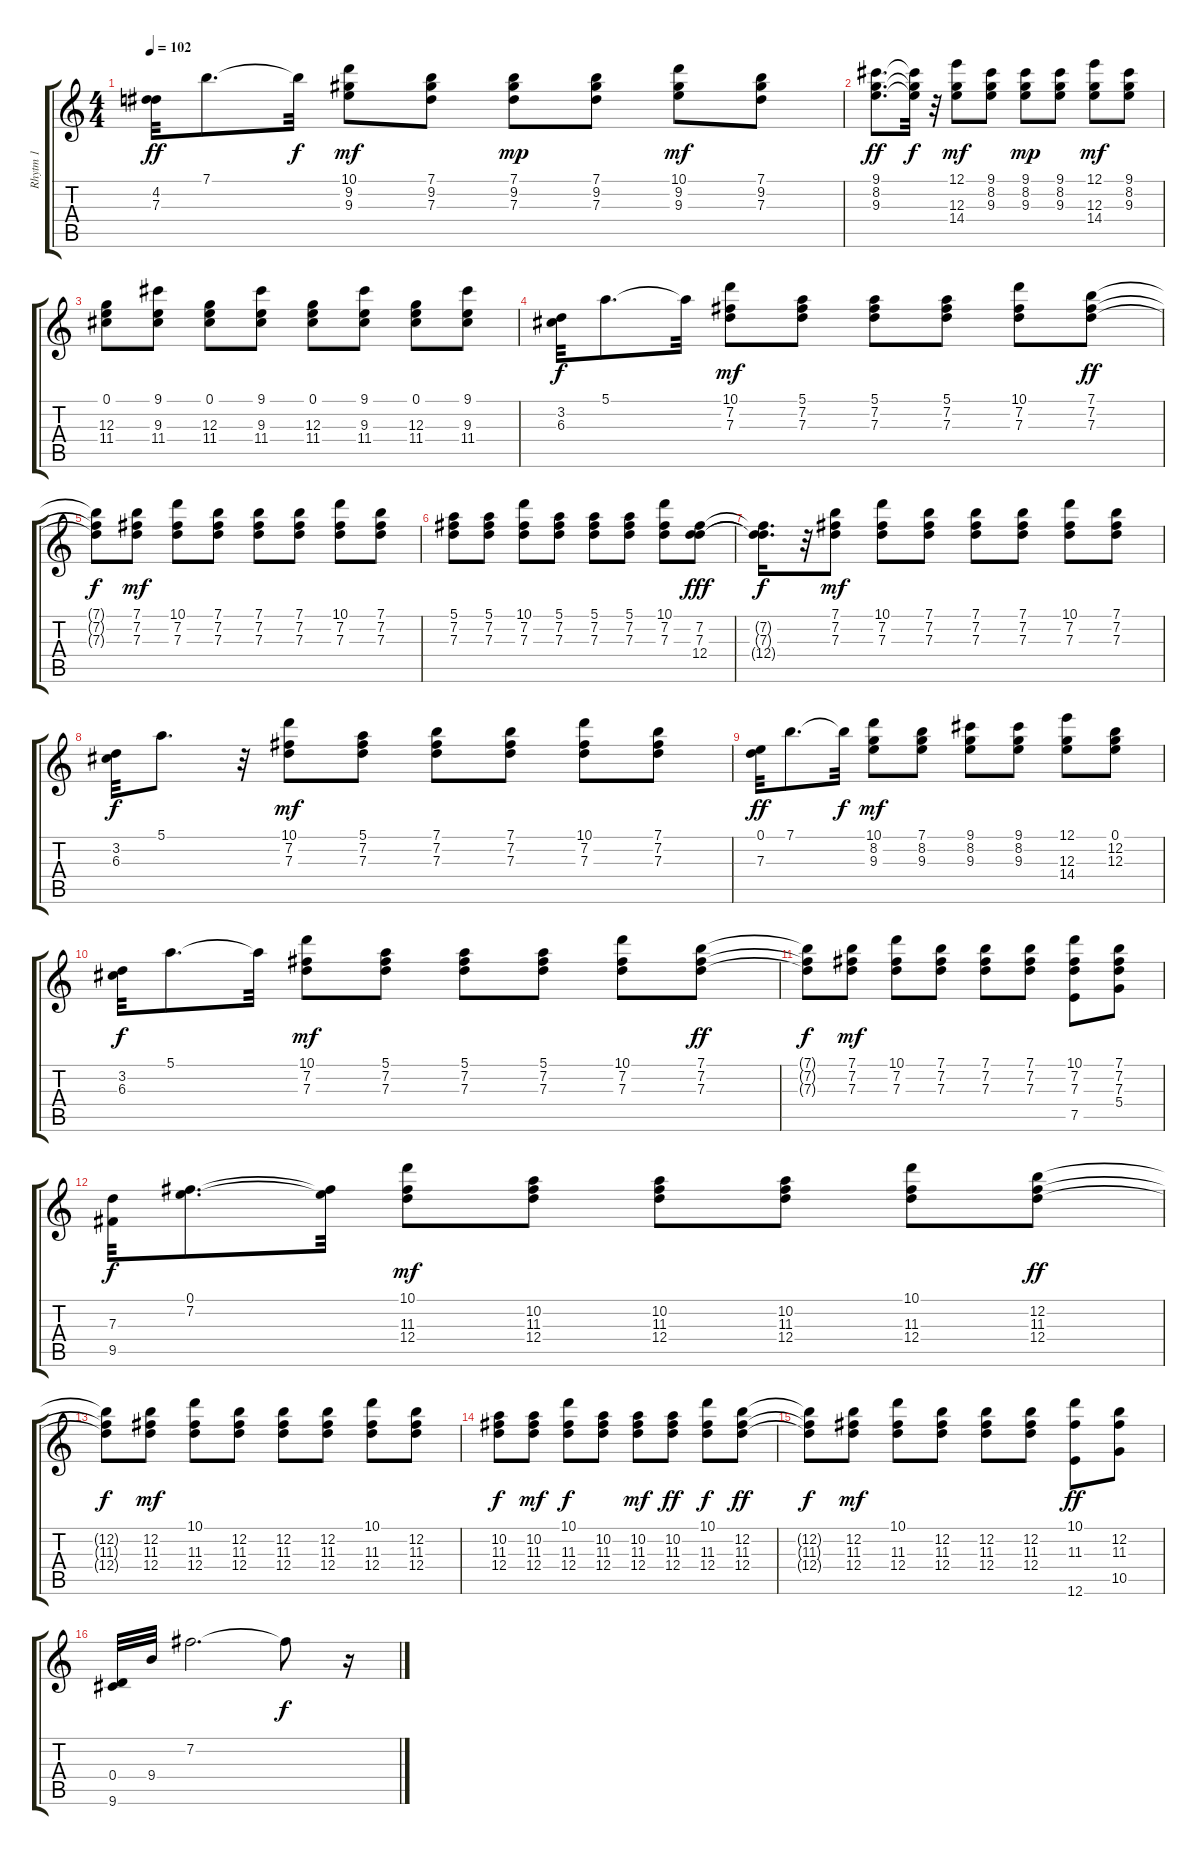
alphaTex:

\track ("Rhytm 1" "Rhytm 1") {instrument acousticguitarsteel}
\staff {score tabs}
\tuning (E4 B3 G3 D3 A2 E2) {hide}
\ts (4 4)
\tempo 102
\clef g2
\ks c
(4.2 7.3).32{dy ff} 7.1.8{d} 7.1{t}.32{dy f} (10.1 9.2 9.3).8{dy mf} (7.1 9.2 7.3).8 (7.1 9.2 7.3).8{dy mp} (7.1 9.2 7.3).8 (10.1 9.2 9.3).8{dy mf} (7.1 9.2 7.3).8 |
(9.1 8.2 9.3).8{d dy ff} (9.1{t} 8.2{t} 9.3{t}).32{dy f} r.32 (12.1 12.3 14.4).8{dy mf} (9.1 8.2 9.3).8 (9.1 8.2 9.3).8{dy mp} (9.1 8.2 9.3).8 (12.1 12.3 14.4).8{dy mf} (9.1 8.2 9.3).8 |
(0.1 12.3 11.4).8 (9.1 9.3 11.4).8 (0.1 12.3 11.4).8 (9.1 9.3 11.4).8 (0.1 12.3 11.4).8 (9.1 9.3 11.4).8 (0.1 12.3 11.4).8 (9.1 9.3 11.4).8 |
(3.2 6.3).32{dy f} 5.1.8{d} 5.1{t}.32 (10.1 7.2 7.3).8{dy mf} (5.1 7.2 7.3).8 (5.1 7.2 7.3).8 (5.1 7.2 7.3).8 (10.1 7.2 7.3).8 (7.1 7.2 7.3).8{dy ff} |
(7.1{t} 7.2{t} 7.3{t}).8{dy f} (7.1 7.2 7.3).8{dy mf} (10.1 7.2 7.3).8 (7.1 7.2 7.3).8 (7.1 7.2 7.3).8 (7.1 7.2 7.3).8 (10.1 7.2 7.3).8 (7.1 7.2 7.3).8 |
(5.1 7.2 7.3).8 (5.1 7.2 7.3).8 (10.1 7.2 7.3).8 (5.1 7.2 7.3).8 (5.1 7.2 7.3).8 (5.1 7.2 7.3).8 (10.1 7.2 7.3).8 (7.2 7.3 12.4).8{dy fff} |
(7.2{t} 7.3{t} 12.4{t}).16{d dy f} r.32 (7.1 7.2 7.3).8{dy mf} (10.1 7.2 7.3).8 (7.1 7.2 7.3).8 (7.1 7.2 7.3).8 (7.1 7.2 7.3).8 (10.1 7.2 7.3).8 (7.1 7.2 7.3).8 |
(3.2 6.3).32{dy f} 5.1.8{d} r.32 (10.1 7.2 7.3).8{dy mf} (5.1 7.2 7.3).8 (7.1 7.2 7.3).8 (7.1 7.2 7.3).8 (10.1 7.2 7.3).8 (7.1 7.2 7.3).8 |
(0.1 7.3).32{dy ff} 7.1.8{d} 7.1{t}.32{dy f} (10.1 8.2 9.3).8{dy mf} (7.1 8.2 9.3).8 (9.1 8.2 9.3).8 (9.1 8.2 9.3).8 (12.1 12.3 14.4).8 (0.1 12.2 12.3).8 |
(3.2 6.3).32{dy f} 5.1.8{d} 5.1{t}.32 (10.1 7.2 7.3).8{dy mf} (5.1 7.2 7.3).8 (5.1 7.2 7.3).8 (5.1 7.2 7.3).8 (10.1 7.2 7.3).8 (7.1 7.2 7.3).8{dy ff} |
(7.1{t} 7.2{t} 7.3{t}).8{dy f} (7.1 7.2 7.3).8{dy mf} (10.1 7.2 7.3).8 (7.1 7.2 7.3).8 (7.1 7.2 7.3).8 (7.1 7.2 7.3).8 (10.1 7.2 7.3 7.5).8 (7.1 7.2 7.3 5.4).8 |
(7.3 9.5).32{dy f} (0.1 7.2).8{d} (0.1{t} 7.2{t}).32 (10.1 11.3 12.4).8{dy mf} (10.2 11.3 12.4).8 (10.2 11.3 12.4).8 (10.2 11.3 12.4).8 (10.1 11.3 12.4).8 (12.2 11.3 12.4).8{dy ff} |
(12.2{t} 11.3{t} 12.4{t}).8{dy f} (12.2 11.3 12.4).8{dy mf} (10.1 11.3 12.4).8 (12.2 11.3 12.4).8 (12.2 11.3 12.4).8 (12.2 11.3 12.4).8 (10.1 11.3 12.4).8 (12.2 11.3 12.4).8 |
(10.2 11.3 12.4).8{dy f} (10.2 11.3 12.4).8{dy mf} (10.1 11.3 12.4).8{dy f} (10.2 11.3 12.4).8 (10.2 11.3 12.4).8{dy mf} (10.2 11.3 12.4).8{dy ff} (10.1 11.3 12.4).8{dy f} (12.2 11.3 12.4).8{dy ff} |
(12.2{t} 11.3{t} 12.4{t}).8{dy f} (12.2 11.3 12.4).8{dy mf} (10.1 11.3 12.4).8 (12.2 11.3 12.4).8 (12.2 11.3 12.4).8 (12.2 11.3 12.4).8 (10.1 11.3 12.6).8{dy ff} (12.2 11.3 10.5).8 |
(0.4 9.6).32 9.4.32 7.2.2{d} 7.2{t}.8{dy f} r.16
